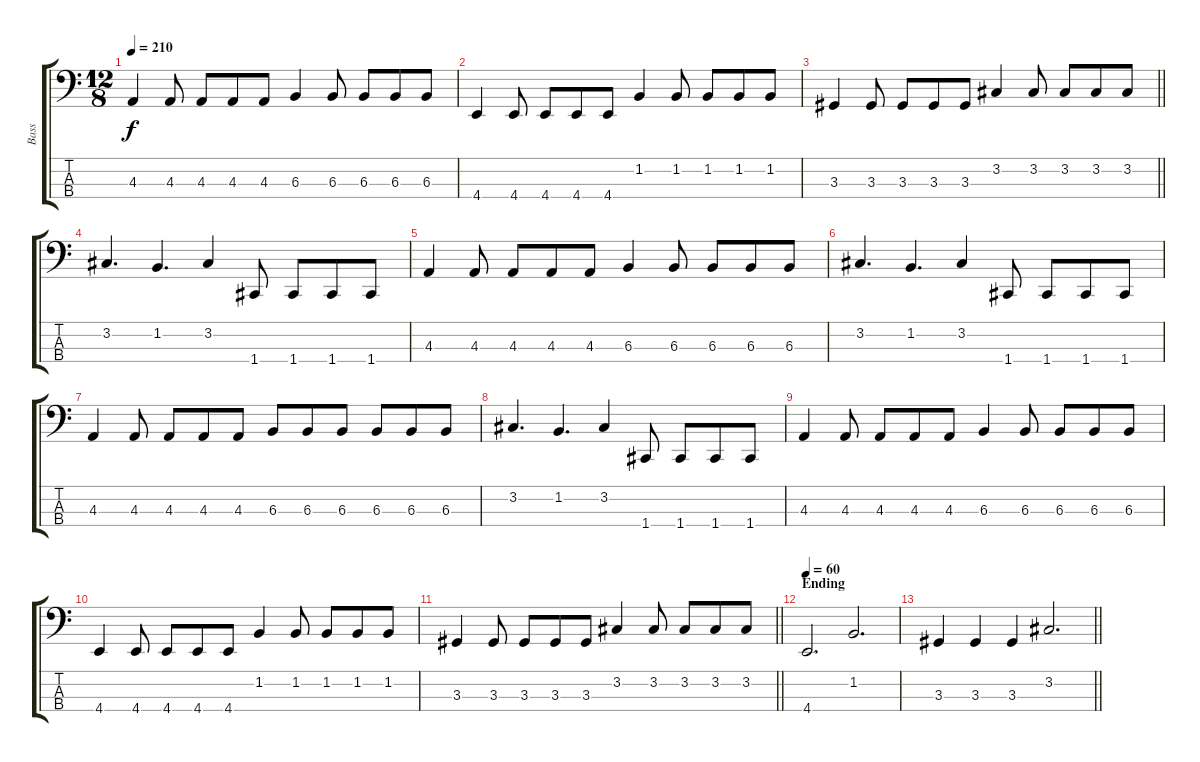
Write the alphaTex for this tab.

\track ("Bass" "Bass") {instrument electricbasspick}
\staff {score tabs}
\tuning (Eb2 Bb1 F1 C1) {hide}
\ts (12 8)
\tempo 210
\clef f4
\ks c
4.3.4{dy f} 4.3.8 4.3.8 4.3.8 4.3.8 6.3.4 6.3.8 6.3.8 6.3.8 6.3.8 |
4.4.4 4.4.8 4.4.8 4.4.8 4.4.8 1.2.4 1.2.8 1.2.8 1.2.8 1.2.8 |
\barLineRight lightlight
3.3.4 3.3.8 3.3.8 3.3.8 3.3.8 3.2.4 3.2.8 3.2.8 3.2.8 3.2.8 |
3.2.4{d} 1.2.4{d} 3.2.4 1.4.8 1.4.8 1.4.8 1.4.8 |
4.3.4 4.3.8 4.3.8 4.3.8 4.3.8 6.3.4 6.3.8 6.3.8 6.3.8 6.3.8 |
3.2.4{d} 1.2.4{d} 3.2.4 1.4.8 1.4.8 1.4.8 1.4.8 |
4.3.4 4.3.8 4.3.8 4.3.8 4.3.8 6.3.8 6.3.8 6.3.8 6.3.8 6.3.8 6.3.8 |
3.2.4{d} 1.2.4{d} 3.2.4 1.4.8 1.4.8 1.4.8 1.4.8 |
4.3.4 4.3.8 4.3.8 4.3.8 4.3.8 6.3.4 6.3.8 6.3.8 6.3.8 6.3.8 |
4.4.4 4.4.8 4.4.8 4.4.8 4.4.8 1.2.4 1.2.8 1.2.8 1.2.8 1.2.8 |
\barLineRight lightlight
3.3.4 3.3.8 3.3.8 3.3.8 3.3.8 3.2.4 3.2.8 3.2.8 3.2.8 3.2.8 |
\section ("" "Ending")
\tempo 60
4.4.2{d} 1.2.2{d} |
\barLineRight lightlight
3.3.4 3.3.4 3.3.4 3.2.2{d}
